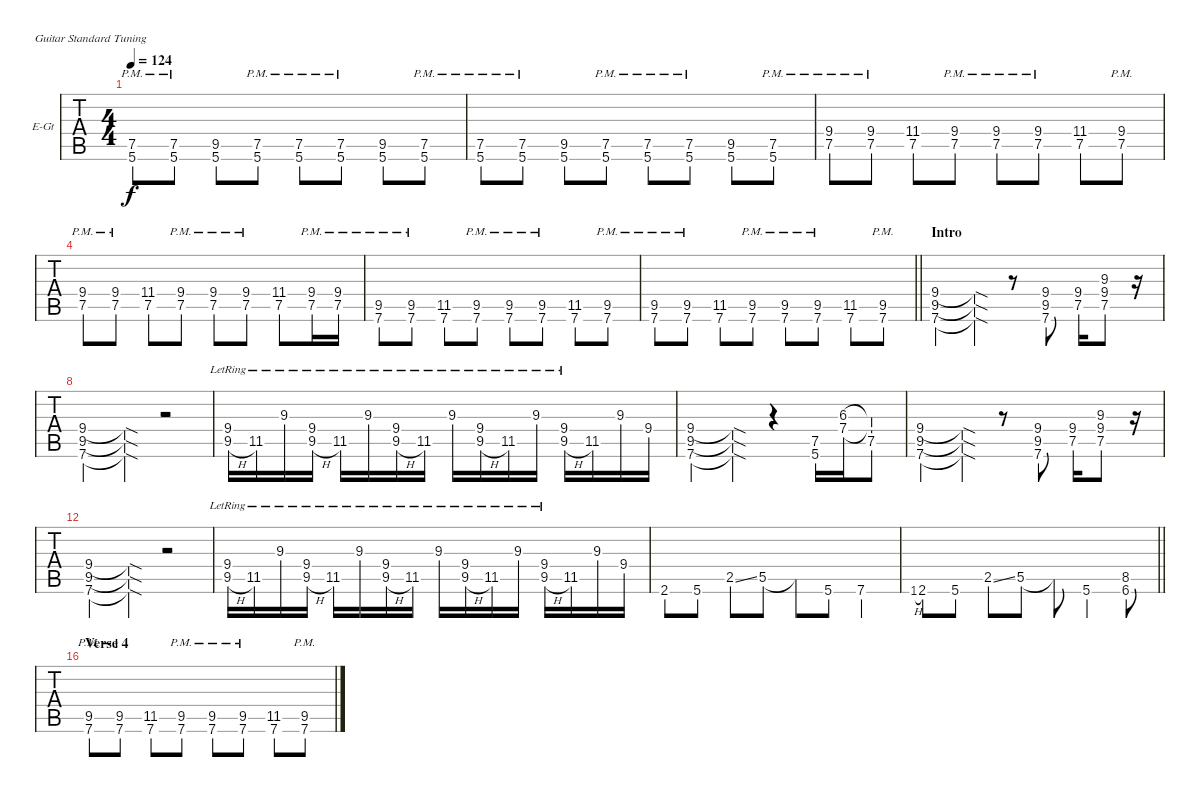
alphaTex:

\bracketExtendMode nobrackets
\firstSystemTrackNameOrientation horizontal
\otherSystemsTrackNameOrientation horizontal
\defaultBarNumberDisplay FirstOfSystem
\track ("Clean Guitar" "E-Gt") {instrument electricguitarclean}
\staff {tabs}
\tuning (E4 B3 G3 D3 A2 E2)
\ts (4 4)
\tempo 124
\clef g2
\scale
0.333333
\ks g#minor
(7.5 5.6{pm}).8{dy f} (7.5 5.6{pm}).8 (9.5 5.6).8 (7.5 5.6{pm}).8 (7.5 5.6{pm}).8 (7.5 5.6{pm}).8 (9.5 5.6).8 (7.5 5.6{pm}).8 |
\scale
0.333333 (7.5 5.6{pm}).8 (7.5 5.6{pm}).8 (9.5 5.6).8 (7.5 5.6{pm}).8 (7.5 5.6{pm}).8 (7.5 5.6{pm}).8 (9.5 5.6).8 (7.5 5.6{pm}).8 |
\scale
0.333333
\ks b
(7.5{pm} 9.4).8 (7.5{pm} 9.4).8 (7.5 11.4).8 (7.5{pm} 9.4).8 (7.5{pm} 9.4).8 (7.5{pm} 9.4).8 (7.5 11.4).8 (7.5{pm} 9.4).8 |
\scale
0.333333
\ks g#minor
(7.5{pm} 9.4).8 (7.5{pm} 9.4).8 (7.5 11.4).8 (7.5{pm} 9.4).8 (7.5{pm} 9.4).8 (7.5{pm} 9.4).8 (7.5 11.4).8 (9.4 7.5{pm}).16 (7.5{pm} 9.4).16 |
\scale
0.333333 (9.5 7.6{pm}).8 (9.5 7.6{pm}).8 (11.5 7.6).8 (9.5 7.6{pm}).8 (9.5 7.6{pm}).8 (9.5 7.6{pm}).8 (11.5 7.6).8 (9.5 7.6{pm}).8 |
\scale
0.333333
\barLineRight lightlight
(9.5 7.6{pm}).8 (9.5 7.6{pm}).8 (11.5 7.6).8 (9.5 7.6{pm}).8 (9.5 7.6{pm}).8 (9.5 7.6{pm}).8 (11.5 7.6).8 (9.5 7.6{pm}).8 |
\section ("" "Intro")
\scale
0.333333
\ks b
(9.4 9.5 7.6).4 (9.4{sod t} 9.5{sod t} 7.6{sod t}).4 r.8 (9.4 9.5 7.6).8 (9.4 7.5).16 (9.3 9.4 7.5).8 r.16 |
\scale
0.333333
\ks g#minor
(9.4 9.5 7.6).4 (9.4{sod t} 9.5{sod t} 7.6{sod t}).4 r.2 |
\scale
0.333333 (9.4{lr} 9.5{h lr}).16 11.5{lr}.16 9.3{lr}.16 (9.4{lr} 9.5{h lr}).16 11.5{lr}.16 9.3{lr}.16 (9.4{lr} 9.5{h lr}).16 11.5{lr}.16 9.3{lr}.16 (9.4{lr} 9.5{h lr}).16 11.5{lr}.16 9.3{lr}.16 (9.4{lr} 9.5{h lr}).16 11.5.16 9.3.16 9.4.16 |
\scale
0.333333
\ks b
(9.4 9.5 7.6).4 (9.4{sod t} 9.5{sod t} 7.6{sod t}).4 r.4 (7.5 5.6).16 (6.3 7.4).16 (7.5 6.3{t} 7.4{t}).8 |
\scale
0.333333
\ks g#minor
(9.4 9.5 7.6).4 (9.4{sod t} 9.5{sod t} 7.6{sod t}).4 r.8 (9.4 9.5 7.6).8 (9.4 7.5).16 (9.3 9.4 7.5).8 r.16 |
\scale
0.333333 (9.4 9.5 7.6).4 (9.4{sod t} 9.5{sod t} 7.6{sod t}).4 r.2 |
\scale
0.333333
\ks b
(9.4{lr} 9.5{h lr}).16 11.5{lr}.16 9.3{lr}.16 (9.4{lr} 9.5{h lr}).16 11.5{lr}.16 9.3{lr}.16 (9.4{lr} 9.5{h lr}).16 11.5{lr}.16 9.3{lr}.16 (9.4{lr} 9.5{h lr}).16 11.5{lr}.16 9.3{lr}.16 (9.4{lr} 9.5{h lr}).16 11.5.16 9.3.16 9.4.16 |
\scale
0.333333
\ks g#minor
2.6.8 5.6.8 2.5{ss}.8 5.5.8 5.5{t}.8 5.6.8 7.6.4 |
\scale
0.333333
\barLineRight lightlight
1.6{h}.8{gr} 2.6.8 5.6.8 2.5{ss}.8 5.5.8 5.5{t}.8 5.6.4 (8.5 6.6).8 |
\section ("" "Verse 4")
\scale
0.333333
\ks b
(9.5 7.6{pm}).8 (9.5 7.6{pm}).8 (11.5 7.6).8 (9.5 7.6{pm}).8 (9.5 7.6{pm}).8 (9.5 7.6{pm}).8 (11.5 7.6).8 (9.5 7.6{pm}).8
